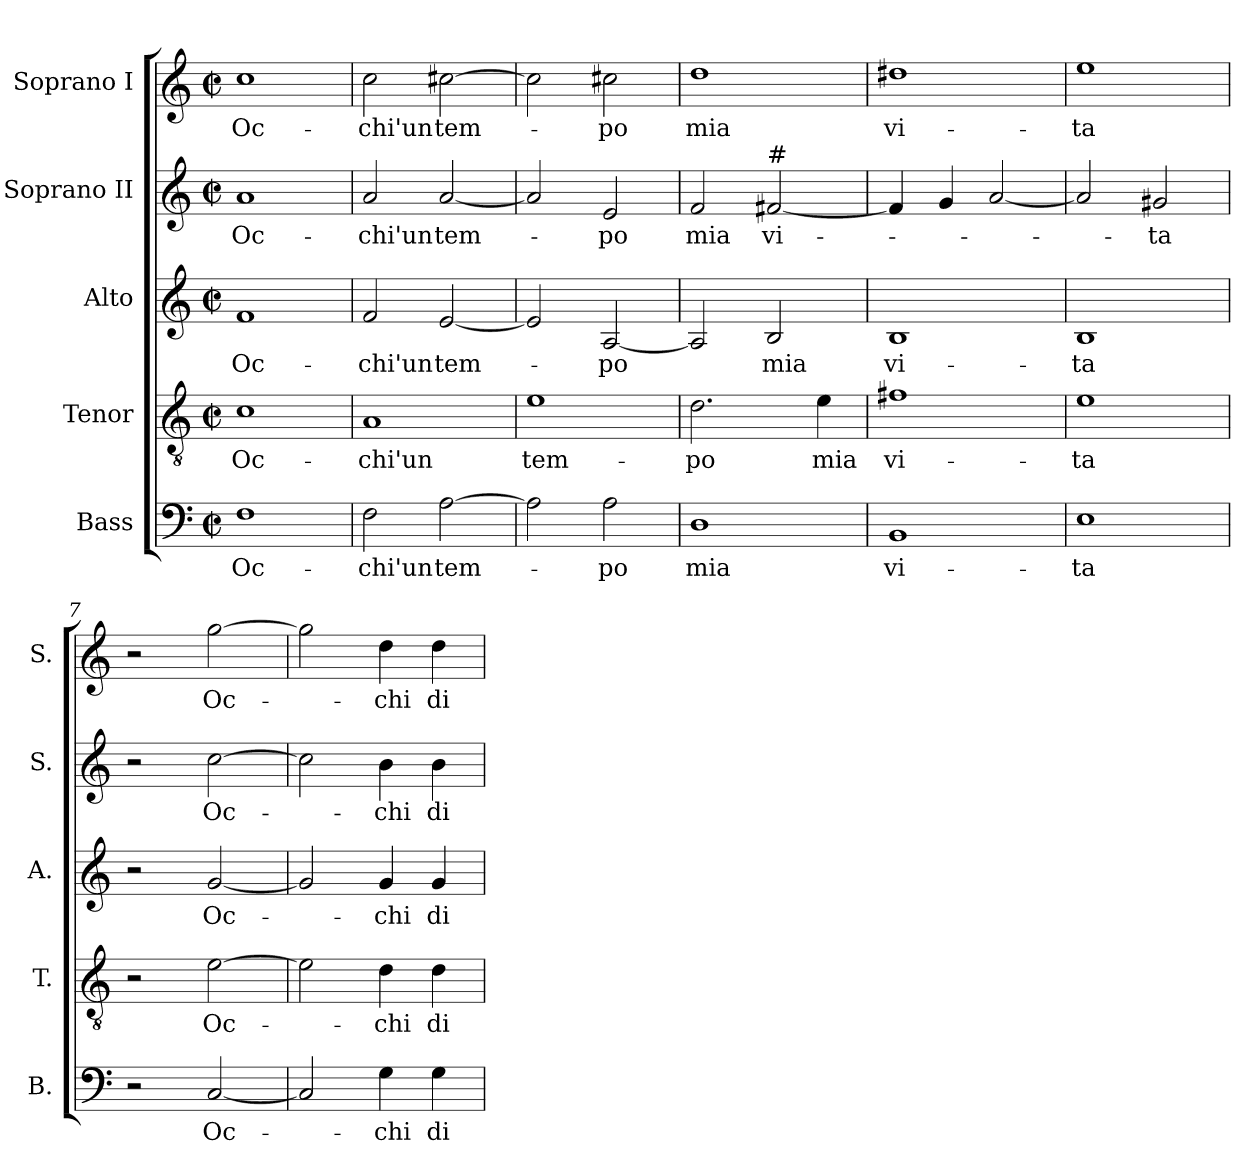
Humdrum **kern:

**kern	**text	**kern	**text	**kern	**text	**kern	**text	**kern	**text
*part5	*part5	*part4	*part4	*part3	*part3	*part2	*part2	*part1	*part1
*staff5	*staff5	*staff4	*staff4	*staff3	*staff3	*staff2	*staff2	*staff1	*staff1
*I"Bass	*	*I"Tenor	*	*I"Alto	*	*I"Soprano II	*	*I"Soprano I	*
*I'B.	*	*I'T.	*	*I'A.	*	*I'S.	*	*I'S.	*
!!LO:PB:g=z
*clefF4	*	*clefGv2	*	*clefG2	*	*clefG2	*	*clefG2	*
*	*	*ITrd7c12	*	*	*	*	*	*	*
*k[]	*	*k[]	*	*k[]	*	*k[]	*	*k[]	*
*C:	*	*C:	*	*C:	*	*C:	*	*C:	*
*M2/2	*	*M2/2	*	*M2/2	*	*M2/2	*	*M2/2	*
*met(c|)	*	*met(c|)	*	*met(c|)	*	*met(c|)	*	*met(c|)	*
=1	=1	=1	=1	=1	=1	=1	=1	=1	=1
!	!LO:LY:b:color=#000000	!	!	!	!	!	!	!	!
!	!	!	!LO:LY:b:color=#000000	!	!	!	!	!	!
!	!	!	!	!	!LO:LY:b:color=#000000	!	!	!	!
!	!	!	!	!	!	!	!LO:LY:b:color=#000000	!	!
!	!	!	!	!	!	!	!	!	!LO:LY:b:color=#000000
1Fi	Oc-	1Ci	Oc-	1fi	Oc-	1ai	Oc-	1cci	Oc-
=2	=2	=2	=2	=2	=2	=2	=2	=2	=2
!	!LO:LY:b:color=#000000	!	!	!	!	!	!	!	!
!	!	!	!LO:LY:b:color=#000000	!	!	!	!	!	!
!	!	!	!	!	!LO:LY:b:color=#000000	!	!	!	!
!	!	!	!	!	!	!	!LO:LY:b:color=#000000	!	!
!	!	!	!	!	!	!	!	!	!LO:LY:b:color=#000000
2Fi\	-chi'un	1AAi	-chi'un	2fi/	-chi'un	2ai/	-chi'un	2cci\	-chi'un
!	!LO:LY:b:color=#000000	!	!	!	!	!	!	!	!
!	!	!	!	!	!LO:LY:b:color=#000000	!	!	!	!
!	!	!	!	!	!	!	!LO:LY:b:color=#000000	!	!
!	!	!	!	!	!	!	!	!	!LO:LY:b:color=#000000
[2Ai\	tem-	.	.	[2ei/	tem-	[2ai/	tem-	[2cc#Xi\	tem-
=3	=3	=3	=3	=3	=3	=3	=3	=3	=3
!	!	!	!LO:LY:b:color=#000000	!	!	!	!	!	!
2Ai\]	.	1Ei	tem-	2ei/]	.	2ai/]	.	2cc#i\]	.
!	!LO:LY:b:color=#000000	!	!	!	!	!	!	!	!
!	!	!	!	!	!LO:LY:b:color=#000000	!	!	!	!
!	!	!	!	!	!	!	!LO:LY:b:color=#000000	!	!
!	!	!	!	!	!	!	!	!	!LO:LY:b:color=#000000
2Ai\	-po	.	.	[2Ai/	-po	2ei/	-po	2cc#Xi\	-po
=4	=4	=4	=4	=4	=4	=4	=4	=4	=4
!	!LO:LY:b:color=#000000	!	!	!	!	!	!	!	!
!	!	!	!LO:LY:b:color=#000000	!	!	!	!	!	!
!	!	!	!	!	!	!	!LO:LY:b:color=#000000	!	!
!	!	!	!	!	!	!	!	!	!LO:LY:b:color=#000000
1Di	mia	2.Di\	-po	2Ai/]	.	2fi/	mia	1ddi	mia
!	!	!	!	!	!LO:LY:b:color=#000000	!	!	!	!
!	!	!	!	!	!	!LO:TX:a:t=#	!	!	!
!	!	!	!	!	!	!	!LO:LY:b:color=#000000	!	!
.	.	.	.	2Bi/	mia	[2f#i/	vi-	.	.
!	!	!	!LO:LY:b:color=#000000	!	!	!	!	!	!
.	.	4Ei\	mia	.	.	.	.	.	.
=5	=5	=5	=5	=5	=5	=5	=5	=5	=5
!	!LO:LY:b:color=#000000	!	!	!	!	!	!	!	!
!	!	!	!LO:LY:b:color=#000000	!	!	!	!	!	!
!	!	!	!	!	!LO:LY:b:color=#000000	!	!	!	!
!	!	!	!	!	!	!	!	!	!LO:LY:b:color=#000000
1BBi	vi-	1F#Xi	vi-	1Bi	vi-	4f#i/]	.	1dd#Xi	vi-
.	.	.	.	.	.	4gi/	.	.	.
.	.	.	.	.	.	[2ai/	.	.	.
=6	=6	=6	=6	=6	=6	=6	=6	=6	=6
!	!LO:LY:b:color=#000000	!	!	!	!	!	!	!	!
!	!	!	!LO:LY:b:color=#000000	!	!	!	!	!	!
!	!	!	!	!	!LO:LY:b:color=#000000	!	!	!	!
!	!	!	!	!	!	!	!	!	!LO:LY:b:color=#000000
1Ei	-ta	1Ei	-ta	1Bi	-ta	2ai/]	.	1eei	-ta
!	!	!	!	!	!	!	!LO:LY:b:color=#000000	!	!
.	.	.	.	.	.	2g#Xi/	-ta	.	.
=7	=7	=7	=7	=7	=7	=7	=7	=7	=7
2r	.	2r	.	2r	.	2r	.	2r	.
!	!LO:LY:b:color=#000000	!	!	!	!	!	!	!	!
!	!	!	!LO:LY:b:color=#000000	!	!	!	!	!	!
!	!	!	!	!	!LO:LY:b:color=#000000	!	!	!	!
!	!	!	!	!	!	!	!LO:LY:b:color=#000000	!	!
!	!	!	!	!	!	!	!	!	!LO:LY:b:color=#000000
[2Ci/	Oc-	[2Ei\	Oc-	[2gi/	Oc-	[2cci\	Oc-	[2ggi\	Oc-
!!LO:LB:g=z
=8	=8	=8	=8	=8	=8	=8	=8	=8	=8
2Ci/]	.	2Ei\]	.	2gi/]	.	2cci\]	.	2ggi\]	.
!	!LO:LY:b:color=#000000	!	!	!	!	!	!	!	!
!	!	!	!LO:LY:b:color=#000000	!	!	!	!	!	!
!	!	!	!	!	!LO:LY:b:color=#000000	!	!	!	!
!	!	!	!	!	!	!	!LO:LY:b:color=#000000	!	!
!	!	!	!	!	!	!	!	!	!LO:LY:b:color=#000000
4Gi\	-chi	4Di\	-chi	4gi/	-chi	4bi\	-chi	4ddi\	-chi
!	!LO:LY:b:color=#000000	!	!	!	!	!	!	!	!
!	!	!	!LO:LY:b:color=#000000	!	!	!	!	!	!
!	!	!	!	!	!LO:LY:b:color=#000000	!	!	!	!
!	!	!	!	!	!	!	!LO:LY:b:color=#000000	!	!
!	!	!	!	!	!	!	!	!	!LO:LY:b:color=#000000
4Gi\	di	4Di\	di	4gi/	di	4bi\	di	4ddi\	di
=	=	=	=	=	=	=	=	=	=
*-	*-	*-	*-	*-	*-	*-	*-	*-	*-
